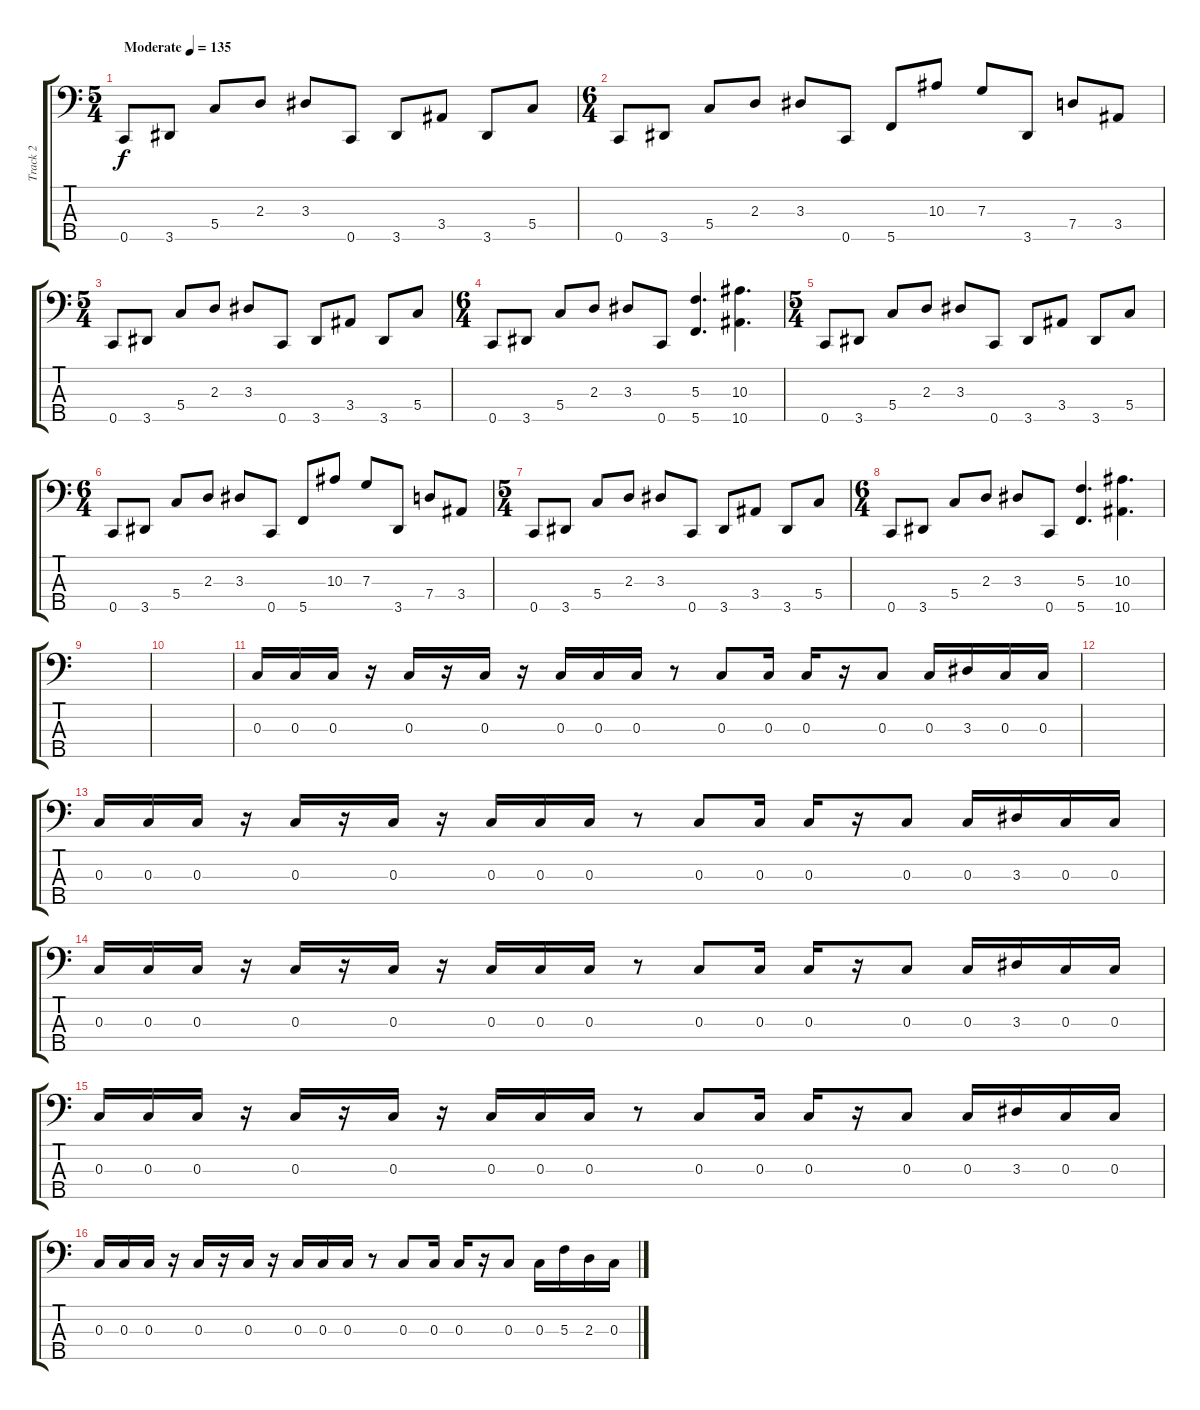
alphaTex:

\track ("Track 2" "Track 2") {instrument electricbasspick}
\staff {score tabs}
\tuning (A2 F2 C2 G1 C1) {hide}
\ts (5 4)
\tempo (135 "Moderate")
\clef f4
\ks c
0.5.8{dy f instrument electricbasspick} 3.5.8 5.4.8 2.3.8 3.3.8 0.5.8 3.5.8 3.4.8 3.5.8 5.4.8 |
\ts (6 4)
0.5.8 3.5.8 5.4.8 2.3.8 3.3.8 0.5.8 5.5.8 10.3.8 7.3.8 3.5.8 7.4.8 3.4.8 |
\ts (5 4)
0.5.8 3.5.8 5.4.8 2.3.8 3.3.8 0.5.8 3.5.8 3.4.8 3.5.8 5.4.8 |
\ts (6 4)
0.5.8 3.5.8 5.4.8 2.3.8 3.3.8 0.5.8 (5.3 5.5).4{d} (10.3 10.5).4{d} |
\ts (5 4)
0.5.8 3.5.8 5.4.8 2.3.8 3.3.8 0.5.8 3.5.8 3.4.8 3.5.8 5.4.8 |
\ts (6 4)
0.5.8 3.5.8 5.4.8 2.3.8 3.3.8 0.5.8 5.5.8 10.3.8 7.3.8 3.5.8 7.4.8 3.4.8 |
\ts (5 4)
0.5.8 3.5.8 5.4.8 2.3.8 3.3.8 0.5.8 3.5.8 3.4.8 3.5.8 5.4.8 |
\ts (6 4)
0.5.8 3.5.8 5.4.8 2.3.8 3.3.8 0.5.8 (5.3 5.5).4{d} (10.3 10.5).4{d} |
|
|
0.3.16 0.3.16 0.3.16 r.16 0.3.16 r.16 0.3.16 r.16 0.3.16 0.3.16 0.3.16 r.8 0.3.8 0.3.16 0.3.16 r.16 0.3.8 0.3.16 3.3.16 0.3.16 0.3.16 |
|
0.3.16 0.3.16 0.3.16 r.16 0.3.16 r.16 0.3.16 r.16 0.3.16 0.3.16 0.3.16 r.8 0.3.8 0.3.16 0.3.16 r.16 0.3.8 0.3.16 3.3.16 0.3.16 0.3.16 |
0.3.16 0.3.16 0.3.16 r.16 0.3.16 r.16 0.3.16 r.16 0.3.16 0.3.16 0.3.16 r.8 0.3.8 0.3.16 0.3.16 r.16 0.3.8 0.3.16 3.3.16 0.3.16 0.3.16 |
0.3.16 0.3.16 0.3.16 r.16 0.3.16 r.16 0.3.16 r.16 0.3.16 0.3.16 0.3.16 r.8 0.3.8 0.3.16 0.3.16 r.16 0.3.8 0.3.16 3.3.16 0.3.16 0.3.16 |
0.3.16 0.3.16 0.3.16 r.16 0.3.16 r.16 0.3.16 r.16 0.3.16 0.3.16 0.3.16 r.8 0.3.8 0.3.16 0.3.16 r.16 0.3.8 0.3.16 5.3.16 2.3.16 0.3.16
